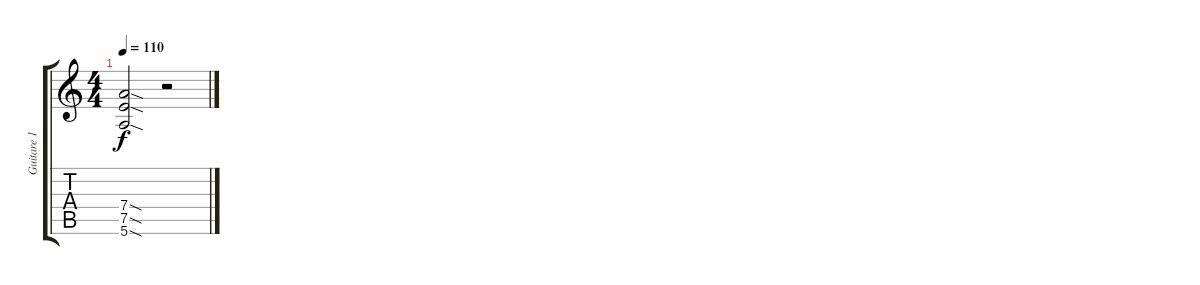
\track ("Guitare 1" "Guitare 1") {instrument distortionguitar}
\staff {score tabs}
\tuning (E4 B3 G3 D3 A2 E2) {hide}
\ts (4 4)
\tempo 110
\clef g2
\ks c
(7.4{sod} 7.5{sod} 5.6{sod}).2{dy f} r.2
